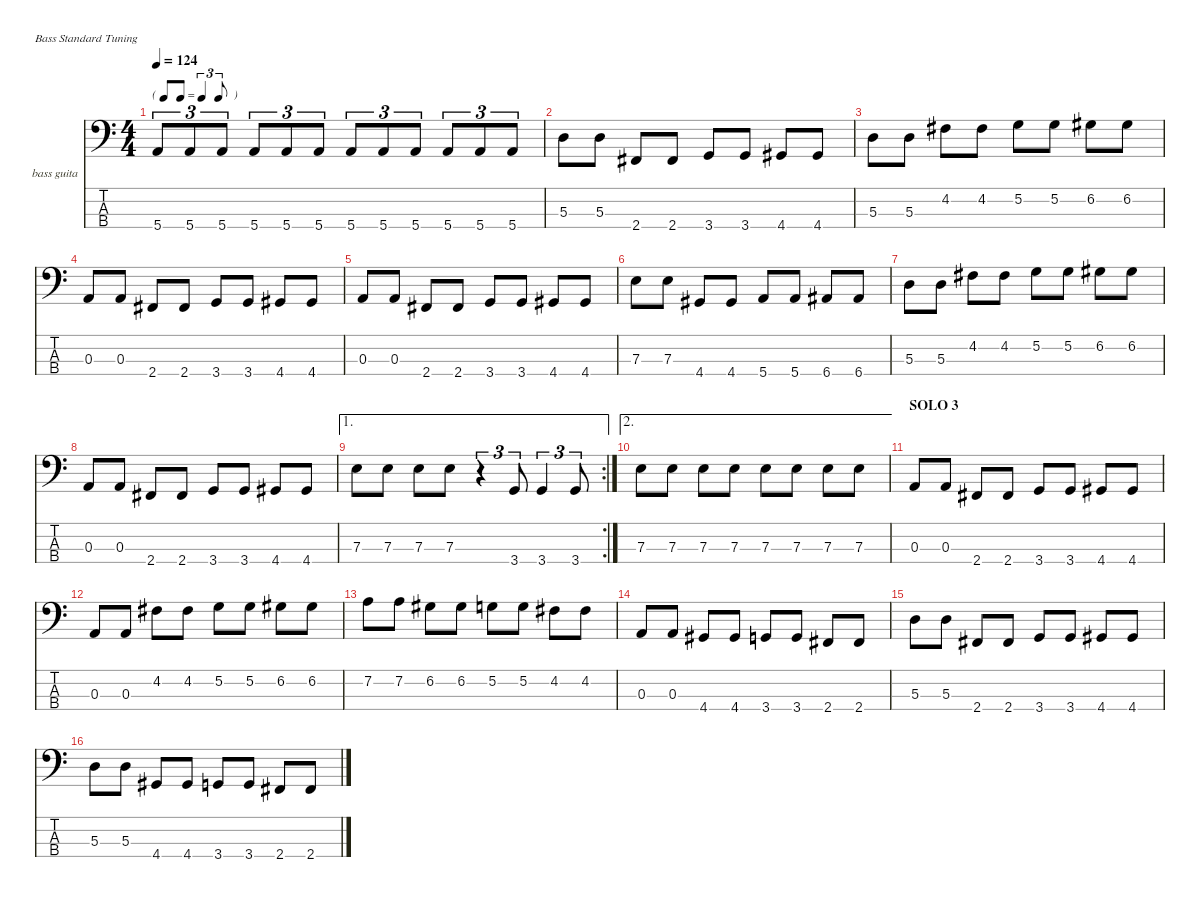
\defaultSystemsLayout 4
\hideDynamics
\bracketExtendMode nobrackets
\firstSystemTrackNameOrientation horizontal
\otherSystemsTrackNameOrientation horizontal
\track ("bass guitar" "bass guita") {instrument electricbassfinger}
\staff {score tabs}
\tuning (G2 D2 A1 E1)
\ts (4 4)
\tf triplet8th
\tempo 124
\clef f4
\scale
1.093
\ks aminor
5.4.8{tu (3 2) dy mf} 5.4.8{tu (3 2)} 5.4.8{tu (3 2)} 5.4.8{tu (3 2)} 5.4.8{tu (3 2)} 5.4.8{tu (3 2)} 5.4.8{tu (3 2)} 5.4.8{tu (3 2)} 5.4.8{tu (3 2)} 5.4.8{tu (3 2)} 5.4.8{tu (3 2)} 5.4.8{tu (3 2)} |
\scale
0.969 5.3.8 5.3.8 2.4.8 2.4.8 3.4.8 3.4.8 4.4.8 4.4.8 |
\scale
0.969 5.3.8 5.3.8 4.2.8 4.2.8 5.2.8 5.2.8 6.2.8 6.2.8 |
\scale
0.969 0.3.8 0.3.8 2.4.8 2.4.8 3.4.8 3.4.8 4.4.8 4.4.8 |
\scale
1.093 0.3.8 0.3.8 2.4.8 2.4.8 3.4.8 3.4.8 4.4.8 4.4.8 |
\scale
0.969 7.3.8 7.3.8 4.4.8 4.4.8 5.4.8 5.4.8 6.4.8 6.4.8 |
\scale
0.969 5.3.8 5.3.8 4.2.8 4.2.8 5.2.8 5.2.8 6.2.8 6.2.8 |
\scale
0.969 0.3.8 0.3.8 2.4.8 2.4.8 3.4.8 3.4.8 4.4.8 4.4.8 |
\ae 1
\rc 2
\scale
1.12325 7.3.8 7.3.8 7.3.8 7.3.8 r.4{tu (3 2)} 3.4.8{tu (3 2)} 3.4.4{tu (3 2)} 3.4.8{tu (3 2)} |
\ae 2
\scale
0.970705 7.3.8 7.3.8 7.3.8 7.3.8 7.3.8 7.3.8 7.3.8 7.3.8 |
\section ("" "SOLO 3")
\scale
0.953021 0.3.8 0.3.8 2.4.8 2.4.8 3.4.8 3.4.8 4.4.8 4.4.8 |
\scale
0.953021 0.3.8 0.3.8 4.2.8 4.2.8 5.2.8 5.2.8 6.2.8 6.2.8 |
\scale
1.093 7.2.8 7.2.8 6.2.8 6.2.8 5.2.8 5.2.8 4.2.8 4.2.8 |
\scale
0.969 0.3.8 0.3.8 4.4.8 4.4.8 3.4.8 3.4.8 2.4.8 2.4.8 |
\scale
0.969 5.3.8 5.3.8 2.4.8 2.4.8 3.4.8 3.4.8 4.4.8 4.4.8 |
\scale
0.969 5.3.8 5.3.8 4.4.8 4.4.8 3.4.8 3.4.8 2.4.8 2.4.8
